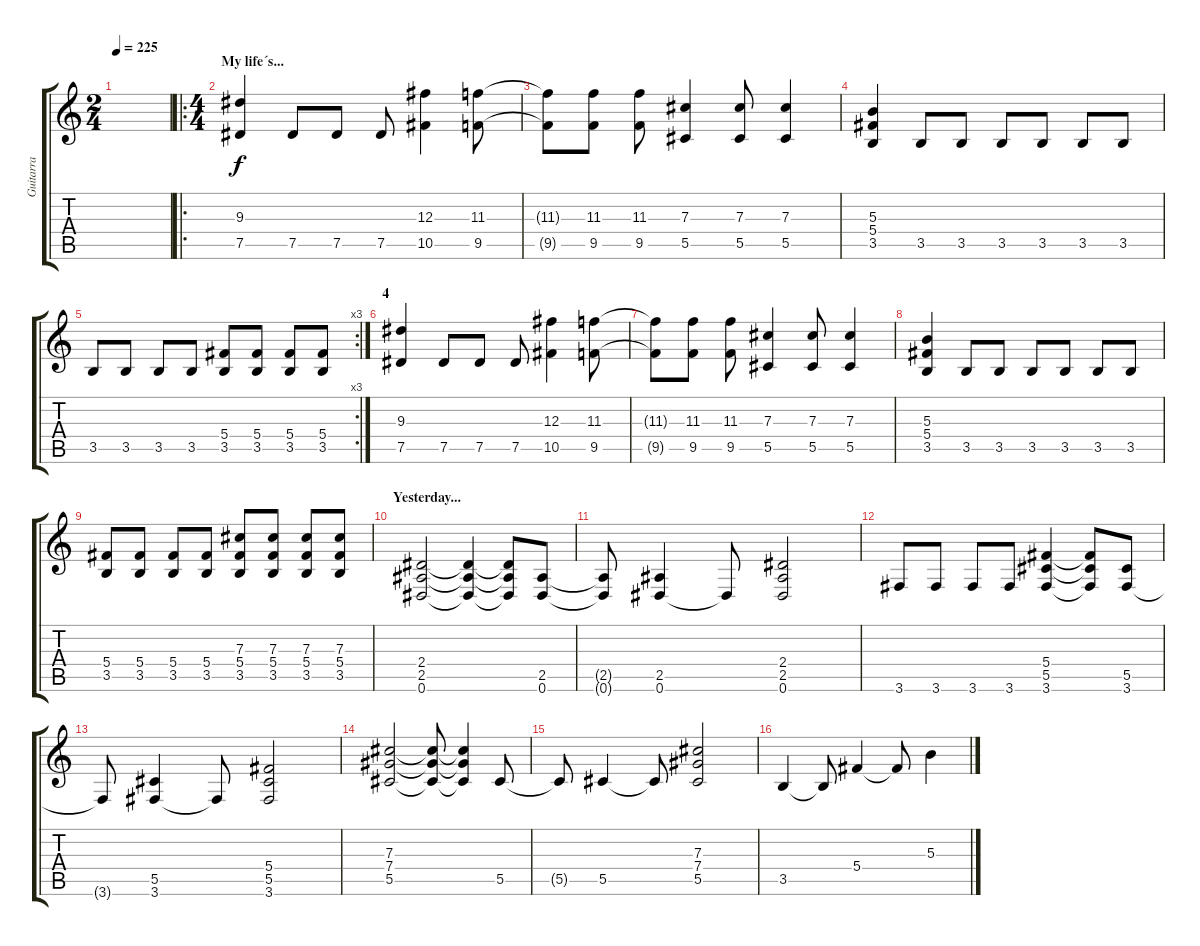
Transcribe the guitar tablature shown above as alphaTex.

\track ("Guitarra" "Guitarra") {instrument distortionguitar}
\staff {score tabs}
\tuning (Eb4 Bb3 Gb3 Db3 Ab2 Eb2) {hide}
\ts (2 4)
\tempo 225
\clef g2
\ks c
|
\ro
\ts (4 4)
\section ("" "My life´s...")
(9.3 7.5).4 7.5.8 7.5.8 7.5.8 (12.3 10.5).4 (11.3 9.5).8 |
(11.3{t} 9.5{t}).8 (11.3 9.5).8 (11.3 9.5).8 (7.3 5.5).4 (7.3 5.5).8 (7.3 5.5).4 |
(5.3 5.4 3.5).4 3.5.8 3.5.8 3.5.8 3.5.8 3.5.8 3.5.8 |
\rc 3
3.5.8 3.5.8 3.5.8 3.5.8 (5.4 3.5).8 (5.4 3.5).8 (5.4 3.5).8 (5.4 3.5).8 |
\section ("" "4")
(9.3 7.5).4 7.5.8 7.5.8 7.5.8 (12.3 10.5).4 (11.3 9.5).8 |
(11.3{t} 9.5{t}).8 (11.3 9.5).8 (11.3 9.5).8 (7.3 5.5).4 (7.3 5.5).8 (7.3 5.5).4 |
(5.3 5.4 3.5).4 3.5.8 3.5.8 3.5.8 3.5.8 3.5.8 3.5.8 |
(5.4 3.5).8 (5.4 3.5).8 (5.4 3.5).8 (5.4 3.5).8 (7.3 5.4 3.5).8 (7.3 5.4 3.5).8 (7.3 5.4 3.5).8 (7.3 5.4 3.5).8 |
\section ("" "Yesterday...")
(2.4 2.5 0.6).2 (2.4{t} 2.5{t} 0.6{t}).4 (2.4{t} 2.5{t} 0.6{t}).8 (2.5 0.6).8 |
(2.5{t} 0.6{t}).8 (2.5 0.6).4 0.6{t}.8 (2.4 2.5 0.6).2 |
3.6.8 3.6.8 3.6.8 3.6.8 (5.4 5.5 3.6).4 (5.4{t} 5.5{t} 3.6{t}).8 (5.5 3.6).8 |
3.6{t}.8 (5.5 3.6).4 3.6{t}.8 (5.4 5.5 3.6).2 |
(7.3 7.4 5.5).2 (7.3{t} 7.4{t} 5.5{t}).8 (7.3{t} 7.4{t} 5.5{t}).4 5.5.8 |
5.5{t}.8 5.5.4 5.5{t}.8 (7.3 7.4 5.5).2 |
3.5.4 3.5{t}.8 5.4.4 5.4{t}.8 5.3.4
